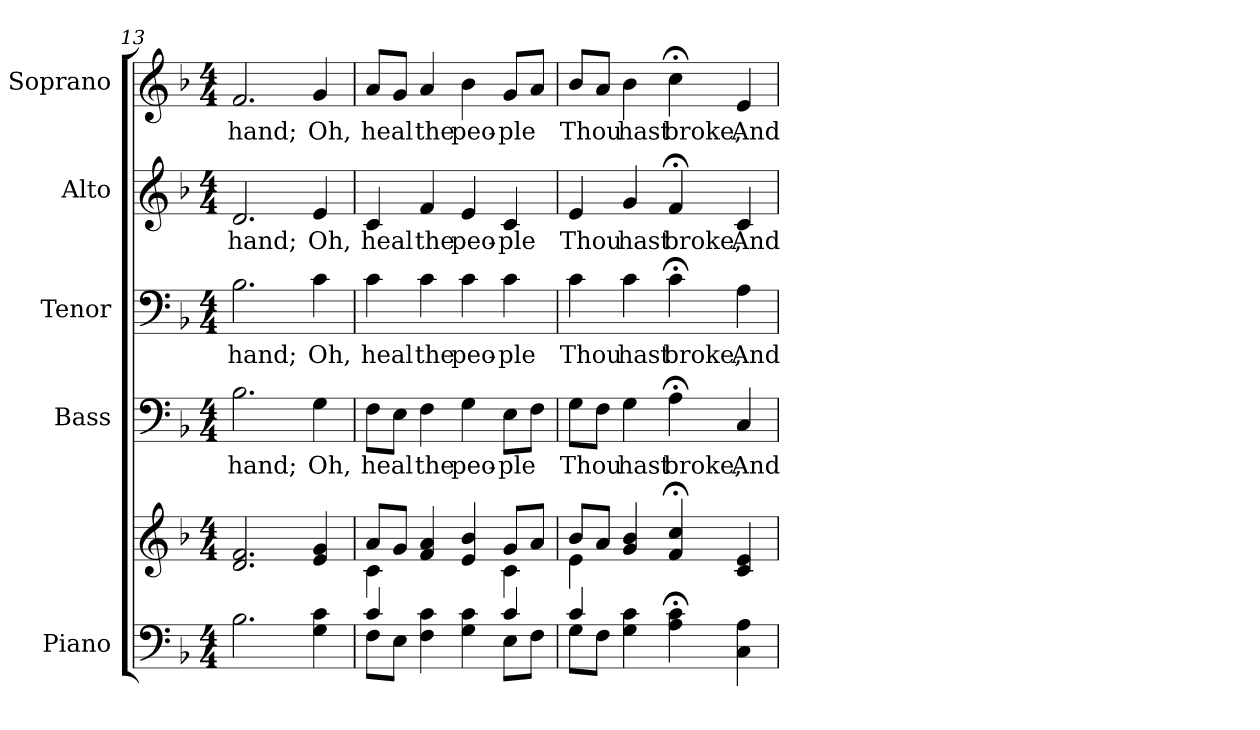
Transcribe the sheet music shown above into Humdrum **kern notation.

**kern	**kern	**kern	**text	**kern	**text	**kern	**text	**kern	**text
*part5	*part5	*part4	*part4	*part3	*part3	*part2	*part2	*part1	*part1
*staff6	*staff5	*staff4	*staff4	*staff3	*staff3	*staff2	*staff2	*staff1	*staff1
*I"Piano	*	*I"Bass	*	*I"Tenor	*	*I"Alto	*	*I"Soprano	*
*I'Pno.	*	*I'B.	*	*I'T.	*	*I'A.	*	*I'S.	*
!!LO:PB:g=z
*clefF4	*clefG2	*clefF4	*	*clefF4	*	*clefG2	*	*clefG2	*
*k[b-]	*k[b-]	*k[b-]	*	*k[b-]	*	*k[b-]	*	*k[b-]	*
*F:	*F:	*F:	*	*F:	*	*F:	*	*F:	*
*M4/4	*M4/4	*M4/4	*	*M4/4	*	*M4/4	*	*M4/4	*
=13	=13	=13	=13	=13	=13	=13	=13	=13	=13
!	!	!	!LO:LY:b:color=#000000	!	!	!	!	!	!
!	!	!	!	!	!LO:LY:b:color=#000000	!	!	!	!
!	!	!	!	!	!	!	!LO:LY:b:color=#000000	!	!
!	!	!	!	!	!	!	!	!	!LO:LY:b:color=#000000
2.B-i\	2.di/ 2.fi	2.B-i\	hand;	2.B-i\	hand;	2.di/	hand;	2.fi/	hand;
!	!	!	!LO:LY:b:color=#000000	!	!	!	!	!	!
!	!	!	!	!	!LO:LY:b:color=#000000	!	!	!	!
!	!	!	!	!	!	!	!LO:LY:b:color=#000000	!	!
!	!	!	!	!	!	!	!	!	!LO:LY:b:color=#000000
4Gi\ 4ci	4ei/ 4gi	4Gi\	Oh,	4ci\	Oh,	4ei/	Oh,	4gi/	Oh,
=14	=14	=14	=14	=14	=14	=14	=14	=14	=14
*^	*^	*	*	*	*	*	*	*	*
!	!	!	!	!	!LO:LY:b:color=#000000	!	!	!	!	!	!
!	!	!	!	!	!	!	!LO:LY:b:color=#000000	!	!	!	!
!	!	!	!	!	!	!	!	!	!LO:LY:b:color=#000000	!	!
!	!	!	!	!	!	!	!	!	!	!	!LO:LY:b:color=#000000
4ci/	8Fi\L	8ai/L	4ci\	8Fi\L	heal	4ci\	heal	4ci/	heal	8ai/L	heal
.	8Ei\J	8gi/J	.	8Ei\J	.	.	.	.	.	8gi/J	.
!	!	!	!	!	!LO:LY:b:color=#000000	!	!	!	!	!	!
!	!	!	!	!	!	!	!LO:LY:b:color=#000000	!	!	!	!
!	!	!	!	!	!	!	!	!	!LO:LY:b:color=#000000	!	!
!	!	!	!	!	!	!	!	!	!	!	!LO:LY:b:color=#000000
4Fi\ 4ci	4ryy	4fi/ 4ai	4ryy	4Fi\	the	4ci\	the	4fi/	the	4ai/	the
!	!	!	!	!	!LO:LY:b:color=#000000	!	!	!	!	!	!
!	!	!	!	!	!	!	!LO:LY:b:color=#000000	!	!	!	!
!	!	!	!	!	!	!	!	!	!LO:LY:b:color=#000000	!	!
!	!	!	!	!	!	!	!	!	!	!	!LO:LY:b:color=#000000
4Gi\ 4ci	4ryy	4ei/ 4b-i	4ryy	4Gi\	peo-	4ci\	peo-	4ei/	peo-	4b-i\	peo-
!	!	!	!	!	!LO:LY:b:color=#000000	!	!	!	!	!	!
!	!	!	!	!	!	!	!LO:LY:b:color=#000000	!	!	!	!
!	!	!	!	!	!	!	!	!	!LO:LY:b:color=#000000	!	!
!	!	!	!	!	!	!	!	!	!	!	!LO:LY:b:color=#000000
4ci/	8Ei\L	8gi/L	4ci\	8Ei\L	-ple	4ci\	-ple	4ci/	-ple	8gi/L	-ple
.	8Fi\J	8ai/J	.	8Fi\J	.	.	.	.	.	8ai/J	.
=15	=15	=15	=15	=15	=15	=15	=15	=15	=15	=15	=15
!	!	!	!	!	!LO:LY:b:color=#000000	!	!	!	!	!	!
!	!	!	!	!	!	!	!LO:LY:b:color=#000000	!	!	!	!
!	!	!	!	!	!	!	!	!	!LO:LY:b:color=#000000	!	!
!	!	!	!	!	!	!	!	!	!	!	!LO:LY:b:color=#000000
4ci/	8Gi\L	8b-i/L	4ei\	8Gi\L	Thou	4ci\	Thou	4ei/	Thou	8b-i/L	Thou
.	8Fi\J	8ai/J	.	8Fi\J	.	.	.	.	.	8ai/J	.
!	!	!	!	!	!LO:LY:b:color=#000000	!	!	!	!	!	!
!	!	!	!	!	!	!	!LO:LY:b:color=#000000	!	!	!	!
!	!	!	!	!	!	!	!	!	!LO:LY:b:color=#000000	!	!
!	!	!	!	!	!	!	!	!	!	!	!LO:LY:b:color=#000000
4Gi\ 4ci	4ryy	4gi/ 4b-i	4ryy	4Gi\	hast	4ci\	hast	4gi/	hast	4b-i\	hast
!	!	!	!	!	!LO:LY:b:color=#000000	!	!	!	!	!	!
!	!	!	!	!	!	!	!LO:LY:b:color=#000000	!	!	!	!
!	!	!	!	!	!	!	!	!	!LO:LY:b:color=#000000	!	!
!	!	!	!	!	!	!	!	!	!	!	!LO:LY:b:color=#000000
4Ai\; 4ci;	2ryy	4fi/; 4cci;	2ryy	4A;i\	broke,	4c;i\	broke,	4f;i/	broke,	4cc;i\	broke,
!	!	!	!	!	!LO:LY:b:color=#000000	!	!	!	!	!	!
!	!	!	!	!	!	!	!LO:LY:b:color=#000000	!	!	!	!
!	!	!	!	!	!	!	!	!	!LO:LY:b:color=#000000	!	!
!	!	!	!	!	!	!	!	!	!	!	!LO:LY:b:color=#000000
4Ci\ 4Ai	.	4ci/ 4ei	.	4Ci/	And	4Ai\	And	4ci/	And	4ei/	And
*v	*v	*	*	*	*	*	*	*	*	*	*
*	*v	*v	*	*	*	*	*	*	*	*
=	=	=	=	=	=	=	=	=	=
*-	*-	*-	*-	*-	*-	*-	*-	*-	*-
